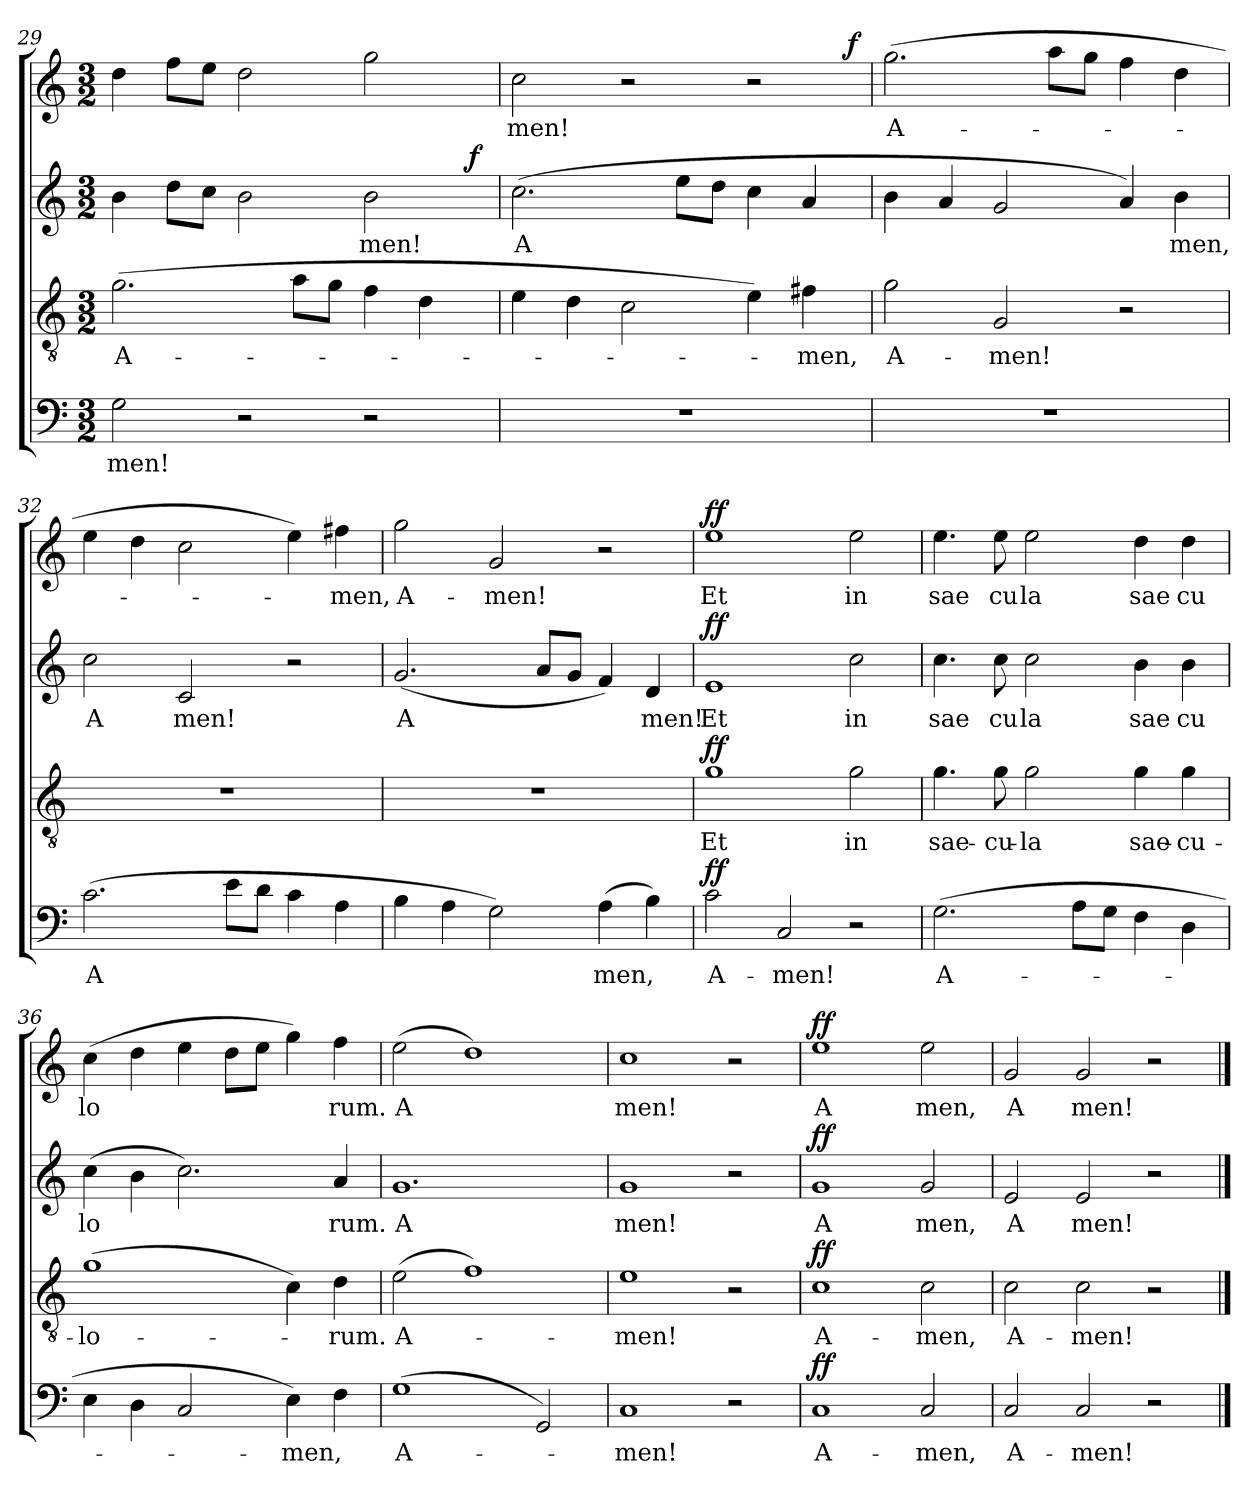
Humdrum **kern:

**kern	**text	**dynam	**kern	**text	**dynam	**kern	**text	**dynam	**kern	**text	**dynam
*part4	*part4	*part4	*part3	*part3	*part3	*part2	*part2	*part2	*part1	*part1	*part1
*staff4	*staff4	*staff4	*staff3	*staff3	*staff3	*staff2	*staff2	*staff2	*staff1	*staff1	*staff1
!!LO:LB:g=z
*clefF4	*	*	*clefGv2	*	*	*clefG2	*	*	*clefG2	*	*
*k[]	*	*	*k[]	*	*	*k[]	*	*	*k[]	*	*
*C:	*	*	*C:	*	*	*C:	*	*	*C:	*	*
*M3/2	*	*	*M3/2	*	*	*M3/2	*	*	*M3/2	*	*
=29	=29	=29	=29	=29	=29	=29	=29	=29	=29	=29	=29
!	!LO:LY:b	!	!	!LO:LY:b	!	!	!	!	!	!	!
*	*	*	*	*	*	*^	*	*	*	*	*
2G\	men!	.	(>2.g\	A-	.	4b\	1ryy	.	.	4dd\	.	.
.	.	.	.	.	.	8dd\L	.	.	.	8ff\L	.	.
.	.	.	.	.	.	8cc\J	.	.	.	8ee\J	.	.
2r	.	.	.	.	.	2b\	.	.	.	2dd\	.	.
.	.	.	8a\L	.	.	.	.	.	.	.	.	.
.	.	.	8g\J	.	.	.	.	.	.	.	.	.
!	!	!	!	!	!	!	!	!LO:LY:b	!	!	!	!
2r	.	.	4f\	.	.	2b\	4ryy	men!	.	2gg\	.	.
.	.	.	4d\	.	.	.	8ryy	.	.	.	.	.
.	.	.	.	.	.	.	32ryy	.	.	.	.	.
!	!	!	!	!	!	!	!	!	!LO:DY:a	!	!	!
.	.	.	.	.	.	.	16.ryy	.	f	.	.	.
=30	=30	=30	=30	=30	=30	=30	=30	=30	=30	=30	=30	=30
!LO:N:vis=1	!	!	!	!	!	!	!	!LO:LY:b	!	!	!LO:LY:b	!
*	*	*	*	*	*	*v	*v	*	*	*^	*	*
1.r	.	.	4e\	.	.	(>2.cc\	A	.	2cc\	1ryy	men!	.
.	.	.	4d\	.	.	.	.	.	.	.	.	.
.	.	.	2c\	.	.	.	.	.	2r	.	.	.
.	.	.	.	.	.	8ee\L	.	.	.	.	.	.
.	.	.	.	.	.	8dd\J	.	.	.	.	.	.
.	.	.	4e\)	.	.	4cc\	.	.	2r	4..ryy	.	.
!	!	!	!	!LO:LY:b	!	!	!	!	!	!	!	!
.	.	.	4f#X\	-men,	.	4a/	.	.	.	.	.	.
!	!	!	!	!	!	!	!	!	!	!	!	!LO:DY:a
.	.	.	.	.	.	.	.	.	.	16ryy	.	f
=31	=31	=31	=31	=31	=31	=31	=31	=31	=31	=31	=31	=31
!LO:N:vis=1	!	!	!	!LO:LY:b	!	!	!	!	!	!	!LO:LY:b	!
*	*	*	*	*	*	*	*	*	*v	*v	*	*
1.r	.	.	2g\	A-	.	4b\	.	.	(>2.gg\	A-	.
.	.	.	.	.	.	4a/	.	.	.	.	.
!	!	!	!	!LO:LY:b	!	!	!	!	!	!	!
.	.	.	2G/	-men!	.	2g/	.	.	.	.	.
.	.	.	.	.	.	.	.	.	8aa\L	.	.
.	.	.	.	.	.	.	.	.	8gg\J	.	.
.	.	.	2r	.	.	4a/)	.	.	4ff\	.	.
!	!	!	!	!	!	!	!LO:LY:b	!	!	!	!
.	.	.	.	.	.	4b\	men,	.	4dd\	.	.
=32	=32	=32	=32	=32	=32	=32	=32	=32	=32	=32	=32
!	!LO:LY:b	!	!LO:N:vis=1	!	!	!	!LO:LY:b	!	!	!	!
(>2.c\	A	.	1.r	.	.	2cc\	A	.	4ee\	.	.
.	.	.	.	.	.	.	.	.	4dd\	.	.
!	!	!	!	!	!	!	!LO:LY:b	!	!	!	!
.	.	.	.	.	.	2c/	men!	.	2cc\	.	.
8e\L	.	.	.	.	.	.	.	.	.	.	.
8d\J	.	.	.	.	.	.	.	.	.	.	.
4c\	.	.	.	.	.	2r	.	.	4ee\)	.	.
!	!	!	!	!	!	!	!	!	!	!LO:LY:b	!
4A\	.	.	.	.	.	.	.	.	4ff#X\	-men,	.
=33	=33	=33	=33	=33	=33	=33	=33	=33	=33	=33	=33
!	!	!	!LO:N:vis=1	!	!	!	!LO:LY:b	!	!	!LO:LY:b	!
4B\	.	.	1.r	.	.	(<2.g/	A	.	2gg\	A-	.
4A\	.	.	.	.	.	.	.	.	.	.	.
!	!	!	!	!	!	!	!	!	!	!LO:LY:b	!
2G\)	.	.	.	.	.	.	.	.	2g/	-men!	.
.	.	.	.	.	.	8a/L	.	.	.	.	.
.	.	.	.	.	.	8g/J	.	.	.	.	.
!	!LO:LY:b	!	!	!	!	!	!	!	!	!	!
(>4A\	men,	.	.	.	.	4f/)	.	.	2r	.	.
!	!	!	!	!	!	!	!LO:LY:b	!	!	!	!
4B\)	.	.	.	.	.	4d/	men!	.	.	.	.
!!LO:LB:g=z
=34	=34	=34	=34	=34	=34	=34	=34	=34	=34	=34	=34
!	!LO:LY:b	!LO:DY:a	!	!LO:LY:b	!LO:DY:a	!	!LO:LY:b	!LO:DY:a	!	!LO:LY:b	!LO:DY:a
2c\	A-	ff	1g	Et	ff	1e	Et	ff	1ee	Et	ff
!	!LO:LY:b	!	!	!	!	!	!	!	!	!	!
2C/	-men!	.	.	.	.	.	.	.	.	.	.
!	!	!	!	!LO:LY:b	!	!	!LO:LY:b	!	!	!LO:LY:b	!
2r	.	.	2g\	in	.	2cc\	in	.	2ee\	in	.
=35	=35	=35	=35	=35	=35	=35	=35	=35	=35	=35	=35
!	!LO:LY:b	!	!	!LO:LY:b	!	!	!LO:LY:b	!	!	!LO:LY:b	!
(>2.G\	A-	.	4.g\	sae-	.	4.cc\	sae	.	4.ee\	sae	.
!	!	!	!	!LO:LY:b	!	!	!LO:LY:b	!	!	!LO:LY:b	!
.	.	.	8g\	-cu-	.	8cc\	cu	.	8ee\	cu	.
!	!	!	!	!LO:LY:b	!	!	!LO:LY:b	!	!	!LO:LY:b	!
.	.	.	2g\	-la	.	2cc\	la	.	2ee\	la	.
8A\L	.	.	.	.	.	.	.	.	.	.	.
8G\J	.	.	.	.	.	.	.	.	.	.	.
!	!	!	!	!LO:LY:b	!	!	!LO:LY:b	!	!	!LO:LY:b	!
4F\	.	.	4g\	sae-	.	4b\	sae	.	4dd\	sae	.
!	!	!	!	!LO:LY:b	!	!	!LO:LY:b	!	!	!LO:LY:b	!
4D\	.	.	4g\	-cu-	.	4b\	cu	.	4dd\	cu	.
=36	=36	=36	=36	=36	=36	=36	=36	=36	=36	=36	=36
!	!	!	!	!LO:LY:b	!	!	!LO:LY:b	!	!	!LO:LY:b	!
4E\	.	.	(>1g	-lo-	.	(>4cc\	lo	.	(>4cc\	lo	.
4D\	.	.	.	.	.	4b\	.	.	4dd\	.	.
2C/	.	.	.	.	.	2.cc\)	.	.	4ee\	.	.
.	.	.	.	.	.	.	.	.	8dd\L	.	.
.	.	.	.	.	.	.	.	.	8ee\J	.	.
!	!LO:LY:b	!	!	!	!	!	!	!	!	!	!
4E\)	-men,	.	4c\)	.	.	.	.	.	4gg\)	.	.
!	!	!	!	!LO:LY:b	!	!	!LO:LY:b	!	!	!LO:LY:b	!
4F\	.	.	4d\	-rum.	.	4a/	rum.	.	4ff\	rum.	.
=37	=37	=37	=37	=37	=37	=37	=37	=37	=37	=37	=37
!	!LO:LY:b	!	!	!LO:LY:b	!	!	!LO:LY:b	!	!	!LO:LY:b	!
(>1G	A-	.	(>2e\	A-	.	1.g	A	.	(>2ee\	A	.
.	.	.	1f)	.	.	.	.	.	1dd)	.	.
2GG/)	.	.	.	.	.	.	.	.	.	.	.
=38	=38	=38	=38	=38	=38	=38	=38	=38	=38	=38	=38
!	!LO:LY:b	!	!	!LO:LY:b	!	!	!LO:LY:b	!	!	!LO:LY:b	!
1C	-men!	.	1e	-men!	.	1g	men!	.	1cc	men!	.
2r	.	.	2r	.	.	2r	.	.	2r	.	.
=39	=39	=39	=39	=39	=39	=39	=39	=39	=39	=39	=39
!	!LO:LY:b	!LO:DY:a	!	!LO:LY:b	!LO:DY:a	!	!LO:LY:b	!LO:DY:a	!	!LO:LY:b	!LO:DY:a
1C	A-	ff	1c	A-	ff	1g	A	ff	1ee	A	ff
!	!LO:LY:b	!	!	!LO:LY:b	!	!	!LO:LY:b	!	!	!LO:LY:b	!
2C/	-men,	.	2c\	-men,	.	2g/	men,	.	2ee\	men,	.
=40	=40	=40	=40	=40	=40	=40	=40	=40	=40	=40	=40
!	!LO:LY:b	!	!	!LO:LY:b	!	!	!LO:LY:b	!	!	!LO:LY:b	!
2C/	A-	.	2c\	A-	.	2e/	A	.	2g/	A	.
!	!LO:LY:b	!	!	!LO:LY:b	!	!	!LO:LY:b	!	!	!LO:LY:b	!
2C/	-men!	.	2c\	-men!	.	2e/	men!	.	2g/	men!	.
2r	.	.	2r	.	.	2r	.	.	2r	.	.
==	==	==	==	==	==	==	==	==	==	==	==
*-	*-	*-	*-	*-	*-	*-	*-	*-	*-	*-	*-
